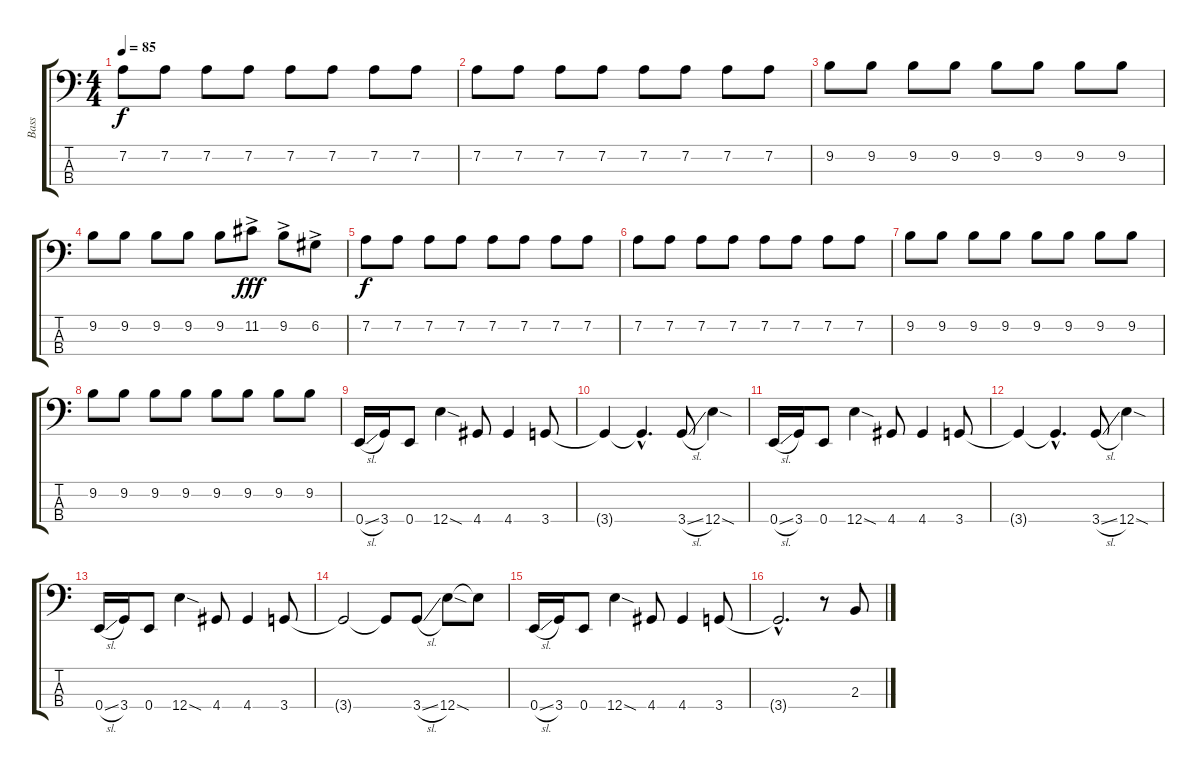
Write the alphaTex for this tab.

\track ("Bass" "Bass") {instrument electricbassfinger}
\staff {score tabs}
\tuning (G2 D2 A1 E1) {hide}
\ts (4 4)
\tempo 85
\clef f4
\ks c
7.2.8{dy f} 7.2.8 7.2.8 7.2.8 7.2.8 7.2.8 7.2.8 7.2.8 |
7.2.8 7.2.8 7.2.8 7.2.8 7.2.8 7.2.8 7.2.8 7.2.8 |
9.2.8 9.2.8 9.2.8 9.2.8 9.2.8 9.2.8 9.2.8 9.2.8 |
9.2.8 9.2.8 9.2.8 9.2.8 9.2.8 11.2{ac}.8{dy fff} 9.2{ac}.8 6.2{ac}.8 |
7.2.8{dy f} 7.2.8 7.2.8 7.2.8 7.2.8 7.2.8 7.2.8 7.2.8 |
7.2.8 7.2.8 7.2.8 7.2.8 7.2.8 7.2.8 7.2.8 7.2.8 |
9.2.8 9.2.8 9.2.8 9.2.8 9.2.8 9.2.8 9.2.8 9.2.8 |
9.2.8 9.2.8 9.2.8 9.2.8 9.2.8 9.2.8 9.2.8 9.2.8 |
0.4{sl}.16 3.4.16 0.4.8 12.4{sod}.4 4.4.8 4.4.4 3.4.8 |
3.4{t}.4 3.4{hac t}.4{d} 3.4{sl}.8 12.4{sod}.4 |
0.4{sl}.16 3.4.16 0.4.8 12.4{sod}.4 4.4.8 4.4.4 3.4.8 |
3.4{t}.4 3.4{hac t}.4{d} 3.4{sl}.8 12.4{sod}.4 |
0.4{sl}.16 3.4.16 0.4.8 12.4{sod}.4 4.4.8 4.4.4 3.4.8 |
3.4{t}.2 3.4{t}.8 3.4{sl}.8 12.4{sod}.8 12.4{t}.8 |
0.4{sl}.16 3.4.16 0.4.8 12.4{sod}.4 4.4.8 4.4.4 3.4.8 |
3.4{hac t}.2{d} r.8 2.3{sl}.8
